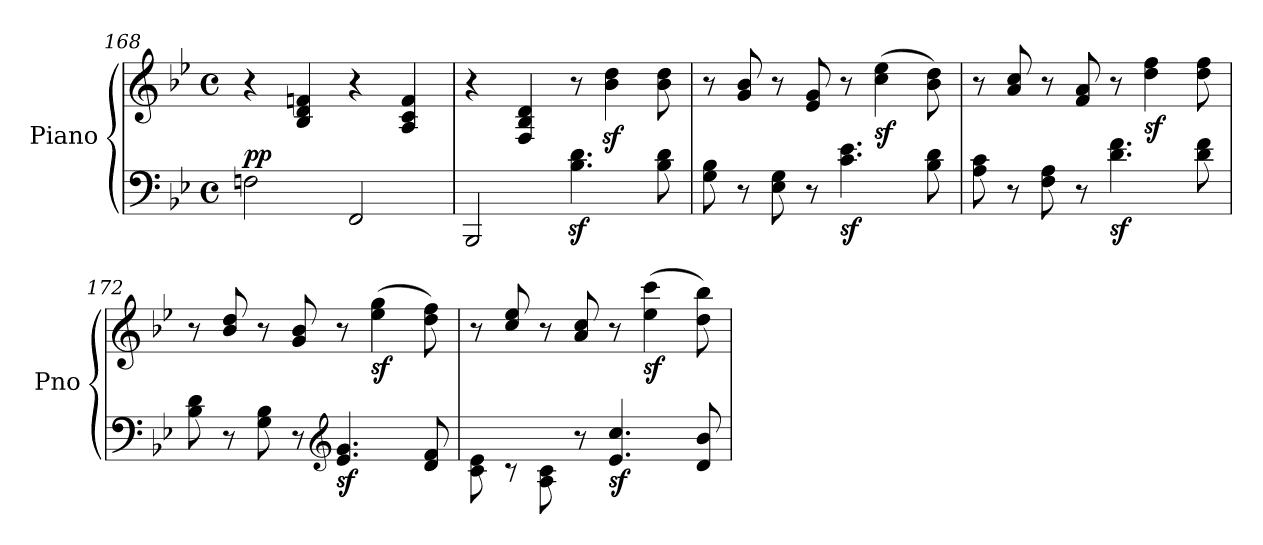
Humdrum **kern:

**kern	**kern	**dynam
*part1	*part1	*part1
*staff2	*staff1	*staff1/2
*I"Piano	*	*
*I'Pno	*	*
*clefF4	*clefG2	*
*k[b-e-]	*k[b-e-]	*
*M4/4	*M4/4	*
*met(c)	*met(c)	*
=168	=168	=168
!	!	!LO:DY:a=2
2Fn\	4r	pp
.	4B-/ 4d/ 4fn/	.
2FF/	4r	.
.	4A/ 4c/ 4f/	.
=169	=169	=169
2BBB-/	4r	.
.	4F/ 4B-/ 4d/	.
4.B-\z< 4.d\z<	8r	.
.	4b-\z< 4dd\z<	.
8B-\ 8d\	8b-\ 8dd\	.
=170	=170	=170
*^	*^	*
8ryy	8G\ 8B-\	8r	8ryy	.
8r	8ryy	8ryy	8g/ 8b-/	.
8ryy	8E-\ 8G\	8r	8ryy	.
8r	2ryy	8ryy	8e-/ 8g/	.
!	!	!	!	!LO:DY:b=2
4.c\ 4.e-\	.	8r	2ryy	sf
!	!	!	!	!LO:DY:b
.	.	(>4cc\ 4ee-\	.	sf
8B-\ 8d\	8ryy	8b-\ 8dd\)	.	.
=171	=171	=171	=171	=171
8ryy	8A\ 8c\	8r	8ryy	.
8r	8ryy	8ryy	8a/ 8cc/	.
8ryy	8F\ 8A\	8r	8ryy	.
8r	2ryy	8ryy	8f/ 8a/	.
!	!	!	!	!LO:DY:b=2
4.d\ 4.f\	.	8r	2ryy	sf
!	!	!	!	!LO:DY:b
.	.	4dd\ 4ff\	.	sf
8d\ 8f\	8ryy	8dd\ 8ff\	.	.
!!LO:LB:g=z	!!
=172	=172	=172	=172	=172
8ryy	8B-\ 8d\	8r	8ryy	.
8r	8ryy	8ryy	8b-/ 8dd/	.
8ryy	8G\ 8B-\	8r	8ryy	.
8r	2ryy	8ryy	8g/ 8b-/	.
*clefG2	*	*	*	*
!	!	!	!	!LO:DY:b=2
4.e-/ 4.g/	.	8r	2ryy	sf
!	!	!	!	!LO:DY:b
.	.	(>4ee-\ 4gg\	.	sf
8d/ 8f/	8ryy	8dd\ 8ff\)	.	.
!!LO:PB:g=z	!!
=173	=173	=173	=173	=173
8ryy	8c\ 8e-\	8r	8ryy	.
8rc	8ryy	8ryy	8cc/ 8ee-/	.
8ryy	8A\ 8c\	8r	8ryy	.
8r	2ryy	8ryy	8a/ 8cc/	.
!	!	!	!	!LO:DY:b=2
4.e-/ 4.cc/	.	8r	2ryy	sf
!	!	!	!	!LO:DY:b
.	.	(>4ee-\ 4ccc\	.	sf
8d/ 8b-/	8ryy	8dd\ 8bb-\)	.	.
*v	*v	*	*	*
*	*v	*v	*
=	=	=
*-	*-	*-
